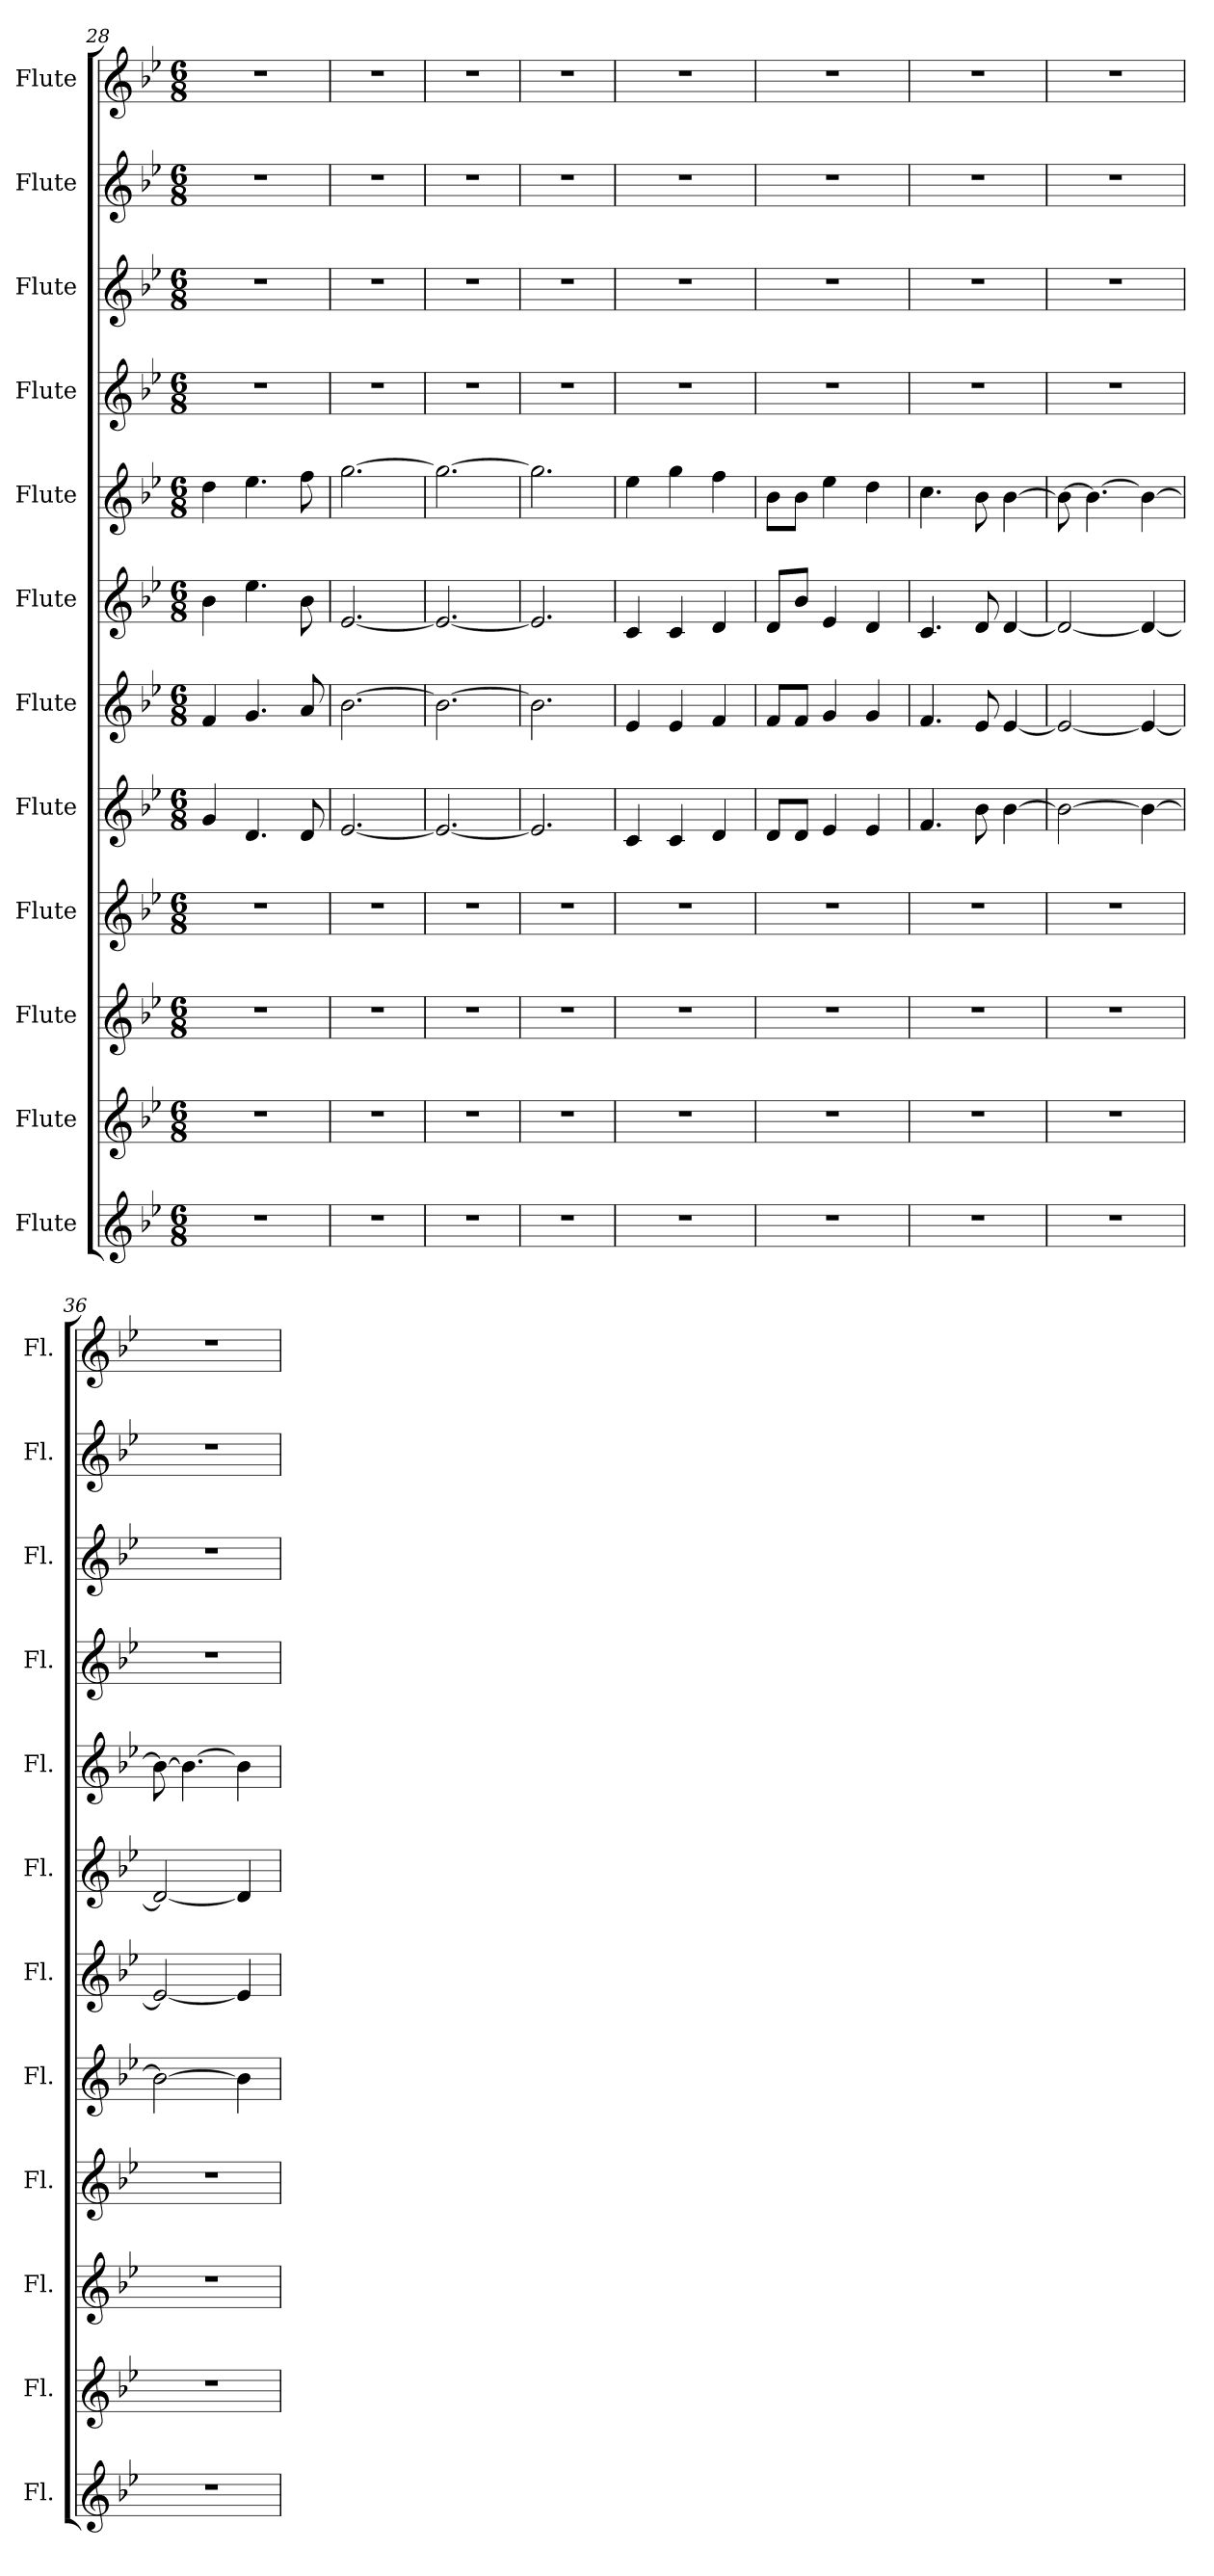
**kern	**kern	**kern	**kern	**kern	**kern	**kern	**kern	**kern	**kern	**kern	**kern
*part12	*part11	*part10	*part9	*part8	*part7	*part6	*part5	*part4	*part3	*part2	*part1
*staff12	*staff11	*staff10	*staff9	*staff8	*staff7	*staff6	*staff5	*staff4	*staff3	*staff2	*staff1
*I"Flute	*I"Flute	*I"Flute	*I"Flute	*I"Flute	*I"Flute	*I"Flute	*I"Flute	*I"Flute	*I"Flute	*I"Flute	*I"Flute
*I'Fl.	*I'Fl.	*I'Fl.	*I'Fl.	*I'Fl.	*I'Fl.	*I'Fl.	*I'Fl.	*I'Fl.	*I'Fl.	*I'Fl.	*I'Fl.
*clefG2	*clefG2	*clefG2	*clefG2	*clefG2	*clefG2	*clefG2	*clefG2	*clefG2	*clefG2	*clefG2	*clefG2
*k[b-e-]	*k[b-e-]	*k[b-e-]	*k[b-e-]	*k[b-e-]	*k[b-e-]	*k[b-e-]	*k[b-e-]	*k[b-e-]	*k[b-e-]	*k[b-e-]	*k[b-e-]
*M6/8	*M6/8	*M6/8	*M6/8	*M6/8	*M6/8	*M6/8	*M6/8	*M6/8	*M6/8	*M6/8	*M6/8
=28	=28	=28	=28	=28	=28	=28	=28	=28	=28	=28	=28
2.r	2.r	2.r	2.r	4g/	4f/	4b-\	4dd\	2.r	2.r	2.r	2.r
.	.	.	.	4.d/	4.g/	4.ee-\	4.ee-\	.	.	.	.
.	.	.	.	8d/	8a/	8b-\	8ff\	.	.	.	.
=29	=29	=29	=29	=29	=29	=29	=29	=29	=29	=29	=29
2.r	2.r	2.r	2.r	[2.e-/	[2.b-\	[2.e-/	[2.gg\	2.r	2.r	2.r	2.r
=30	=30	=30	=30	=30	=30	=30	=30	=30	=30	=30	=30
2.r	2.r	2.r	2.r	2.e-/_	2.b-\_	2.e-/_	2.gg\_	2.r	2.r	2.r	2.r
=31	=31	=31	=31	=31	=31	=31	=31	=31	=31	=31	=31
2.r	2.r	2.r	2.r	2.e-/]	2.b-\]	2.e-/]	2.gg\]	2.r	2.r	2.r	2.r
!!LO:PB:g=z
=32	=32	=32	=32	=32	=32	=32	=32	=32	=32	=32	=32
2.r	2.r	2.r	2.r	4c/	4e-/	4c/	4ee-\	2.r	2.r	2.r	2.r
.	.	.	.	4c/	4e-/	4c/	4gg\	.	.	.	.
.	.	.	.	4d/	4f/	4d/	4ff\	.	.	.	.
=33	=33	=33	=33	=33	=33	=33	=33	=33	=33	=33	=33
2.r	2.r	2.r	2.r	8d/L	8f/L	8d/L	8b-\L	2.r	2.r	2.r	2.r
.	.	.	.	8d/J	8f/J	8b-/J	8b-\J	.	.	.	.
.	.	.	.	4e-/	4g/	4e-/	4ee-\	.	.	.	.
.	.	.	.	4e-/	4g/	4d/	4dd\	.	.	.	.
=34	=34	=34	=34	=34	=34	=34	=34	=34	=34	=34	=34
2.r	2.r	2.r	2.r	4.f/	4.f/	4.c/	4.cc\	2.r	2.r	2.r	2.r
.	.	.	.	8b-\	8e-/	8d/	8b-\	.	.	.	.
.	.	.	.	[4b-\	[4e-/	[4d/	[4b-\	.	.	.	.
=35	=35	=35	=35	=35	=35	=35	=35	=35	=35	=35	=35
2.r	2.r	2.r	2.r	2b-\_	2e-/_	2d/_	8b-\_	2.r	2.r	2.r	2.r
.	.	.	.	.	.	.	4.b-\_	.	.	.	.
.	.	.	.	4b-\_	4e-/_	4d/_	4b-\_	.	.	.	.
=36	=36	=36	=36	=36	=36	=36	=36	=36	=36	=36	=36
2.r	2.r	2.r	2.r	2b-\_	2e-/_	2d/_	8b-\_	2.r	2.r	2.r	2.r
.	.	.	.	.	.	.	4.b-\_	.	.	.	.
.	.	.	.	4b-\]	4e-/]	4d/]	4b-\]	.	.	.	.
=	=	=	=	=	=	=	=	=	=	=	=
*-	*-	*-	*-	*-	*-	*-	*-	*-	*-	*-	*-
